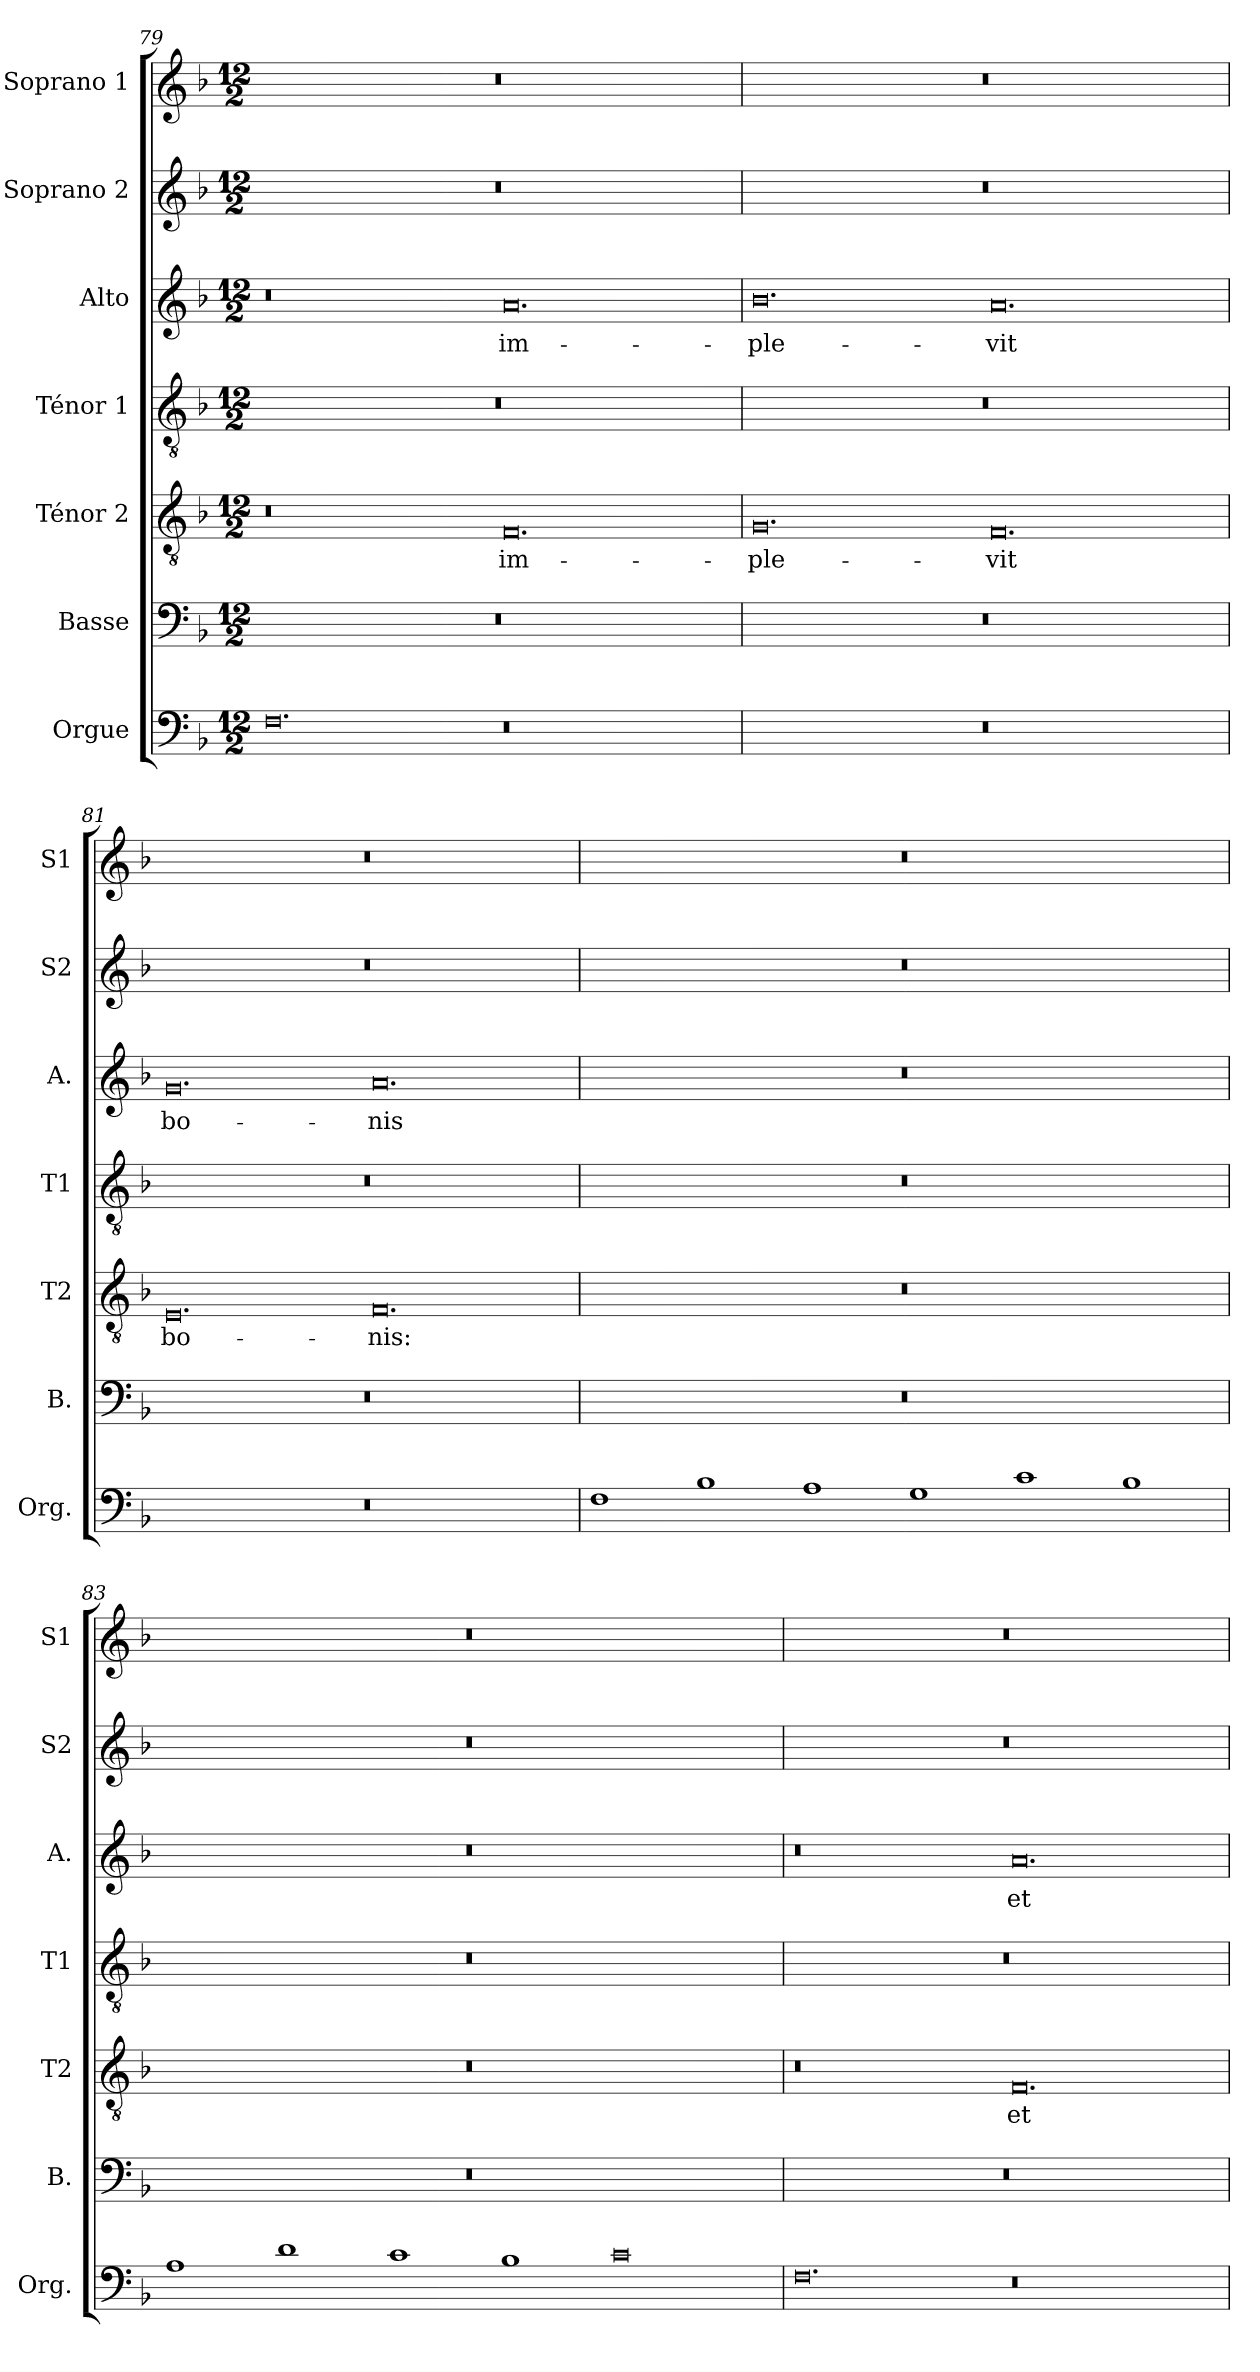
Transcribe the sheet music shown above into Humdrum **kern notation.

**kern	**kern	**kern	**text	**kern	**kern	**text	**kern	**kern
*part7	*part6	*part5	*part5	*part4	*part3	*part3	*part2	*part1
*staff7	*staff6	*staff5	*staff5	*staff4	*staff3	*staff3	*staff2	*staff1
*I"Orgue	*I"Basse	*I"Ténor 2	*	*I"Ténor 1	*I"Alto	*	*I"Soprano 2	*I"Soprano 1
*I'Org.	*I'B.	*I'T2	*	*I'T1	*I'A.	*	*I'S2	*I'S1
*clefF4	*clefF4	*clefGv2	*	*clefGv2	*clefG2	*	*clefG2	*clefG2
*k[b-]	*k[b-]	*k[b-]	*	*k[b-]	*k[b-]	*	*k[b-]	*k[b-]
*M12/2	*M12/2	*M12/2	*	*M12/2	*M12/2	*	*M12/2	*M12/2
=79	=79	=79	=79	=79	=79	=79	=79	=79
0.F	00.r	0.r	.	00.r	0.r	.	00.r	00.r
!	!	!	!LO:LY:b	!	!	!LO:LY:b	!	!
0.r	.	0.F	im-	.	0.a	im-	.	.
!!LO:LB:g=z
=80	=80	=80	=80	=80	=80	=80	=80	=80
!	!	!	!LO:LY:b	!	!	!LO:LY:b	!	!
00.r	00.r	0.G	-ple-	00.r	0.b-	-ple-	00.r	00.r
!	!	!	!LO:LY:b	!	!	!LO:LY:b	!	!
.	.	0.F	-vit	.	0.a	-vit	.	.
=81	=81	=81	=81	=81	=81	=81	=81	=81
!	!	!	!LO:LY:b	!	!	!LO:LY:b	!	!
00.r	00.r	0.E	bo-	00.r	0.g	bo-	00.r	00.r
!	!	!	!LO:LY:b	!	!	!LO:LY:b	!	!
.	.	0.F	-nis:	.	0.a	-nis	.	.
=82	=82	=82	=82	=82	=82	=82	=82	=82
1F	00.r	00.r	.	00.r	00.r	.	00.r	00.r
1B-	.	.	.	.	.	.	.	.
1A	.	.	.	.	.	.	.	.
1G	.	.	.	.	.	.	.	.
1c	.	.	.	.	.	.	.	.
1B-	.	.	.	.	.	.	.	.
=83	=83	=83	=83	=83	=83	=83	=83	=83
1A	00.r	00.r	.	00.r	00.r	.	00.r	00.r
1d	.	.	.	.	.	.	.	.
1c	.	.	.	.	.	.	.	.
1B-	.	.	.	.	.	.	.	.
0c	.	.	.	.	.	.	.	.
=84	=84	=84	=84	=84	=84	=84	=84	=84
0.F	00.r	0.r	.	00.r	0.r	.	00.r	00.r
!	!	!	!LO:LY:b	!	!	!LO:LY:b	!	!
0.r	.	0.F	et	.	0.a	et	.	.
=	=	=	=	=	=	=	=	=
*-	*-	*-	*-	*-	*-	*-	*-	*-
